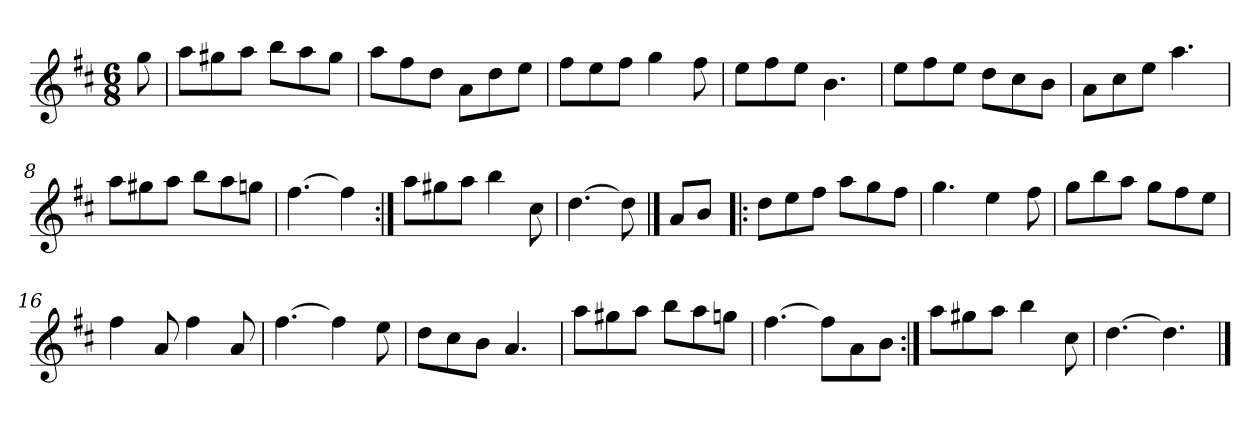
**kern
*part1
*staff1
*clefG2
*k[f#c#]
*D:
*M6/8
*MM80
=1
8gg\
=2
8aa\L
8gg#X\
8aa\J
8bb\L
8aa\
8gg#\J
=3
8aa\L
8ff#\
8dd\J
8a\L
8dd\
8ee\J
=4
8ff#\L
8ee\
8ff#\J
4gg\
8ff#\
=5
8ee\L
8ff#\
8ee\J
4.b\
=6
8ee\L
8ff#\
8ee\J
8dd\L
8cc#\
8b\J
=7
8a\L
8cc#\
8ee\J
4.aa\
=8
8aa\L
8gg#X\
8aa\J
8bb\L
8aa\
8ggn\J
!!LO:LB:g=z
=9
[4.ff#\
4ff#\]
=10:|!
8aa\L
8gg#X\
8aa\J
4bb\
8cc#\
=11
[4.dd\
8dd\]
==12
8a/L
8b/J
=13!|:
8dd\L
8ee\
8ff#\J
8aa\L
8gg\
8ff#\J
=14
4.gg\
4ee\
8ff#\
=15
8gg\L
8bb\
8aa\J
8gg\L
8ff#\
8ee\J
=16
4ff#\
8a/
4ff#\
8a/
=17
[4.ff#\
4ff#\]
8ee\
!!LO:LB:g=z
=18
8dd\L
8cc#\
8b\J
4.a/
=19
8aa\L
8gg#X\
8aa\J
8bb\L
8aa\
8ggn\J
=20
[4.ff#\
8ff#\L]
8a\
8b\J
=21:|!
8aa\L
8gg#X\
8aa\J
4bb\
8cc#\
=22
[4.dd\
4.dd\]
==
*-
